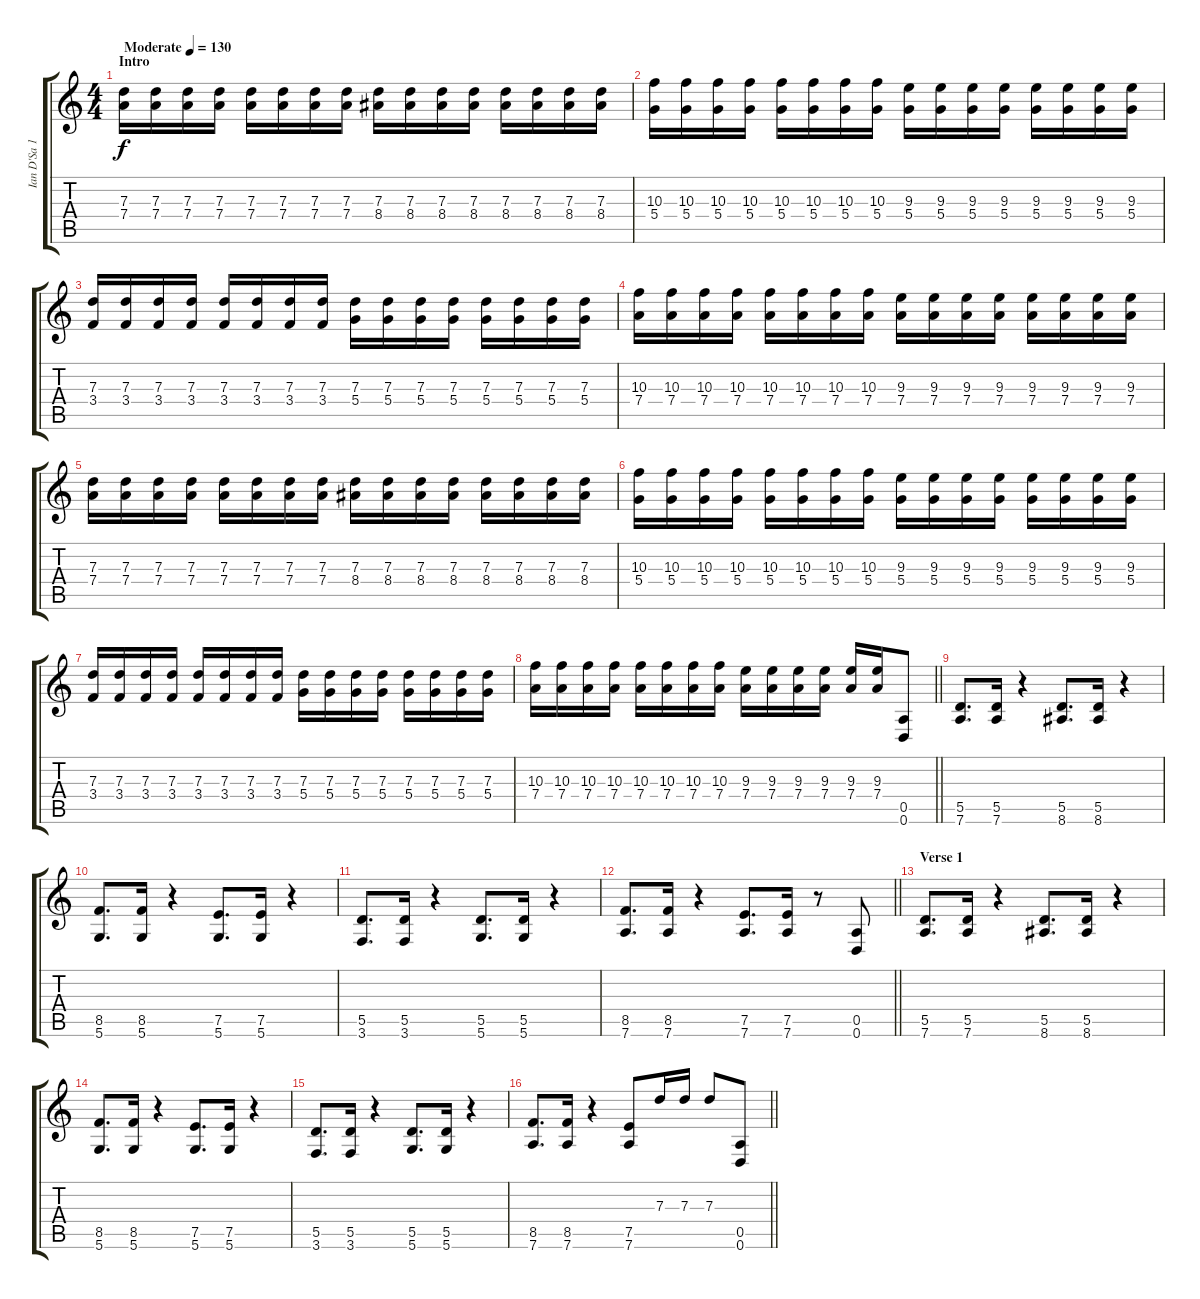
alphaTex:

\track ("Ian D'Sa 1" "Ian D'Sa 1") {instrument overdrivenguitar}
\staff {score tabs}
\tuning (E4 B3 G3 D3 A2 D2) {hide}
\ts (4 4)
\section ("" "Intro")
\tempo (130 "Moderate")
\clef g2
\ks c
(7.3 7.4).16{dy f instrument overdrivenguitar} (7.3 7.4).16 (7.3 7.4).16 (7.3 7.4).16 (7.3 7.4).16 (7.3 7.4).16 (7.3 7.4).16 (7.3 7.4).16 (7.3 8.4).16 (7.3 8.4).16 (7.3 8.4).16 (7.3 8.4).16 (7.3 8.4).16 (7.3 8.4).16 (7.3 8.4).16 (7.3 8.4).16 |
(10.3 5.4).16 (10.3 5.4).16 (10.3 5.4).16 (10.3 5.4).16 (10.3 5.4).16 (10.3 5.4).16 (10.3 5.4).16 (10.3 5.4).16 (9.3 5.4).16 (9.3 5.4).16 (9.3 5.4).16 (9.3 5.4).16 (9.3 5.4).16 (9.3 5.4).16 (9.3 5.4).16 (9.3 5.4).16 |
(7.3 3.4).16 (7.3 3.4).16 (7.3 3.4).16 (7.3 3.4).16 (7.3 3.4).16 (7.3 3.4).16 (7.3 3.4).16 (7.3 3.4).16 (7.3 5.4).16 (7.3 5.4).16 (7.3 5.4).16 (7.3 5.4).16 (7.3 5.4).16 (7.3 5.4).16 (7.3 5.4).16 (7.3 5.4).16 |
(10.3 7.4).16 (10.3 7.4).16 (10.3 7.4).16 (10.3 7.4).16 (10.3 7.4).16 (10.3 7.4).16 (10.3 7.4).16 (10.3 7.4).16 (9.3 7.4).16 (9.3 7.4).16 (9.3 7.4).16 (9.3 7.4).16 (9.3 7.4).16 (9.3 7.4).16 (9.3 7.4).16 (9.3 7.4).16 |
(7.3 7.4).16 (7.3 7.4).16 (7.3 7.4).16 (7.3 7.4).16 (7.3 7.4).16 (7.3 7.4).16 (7.3 7.4).16 (7.3 7.4).16 (7.3 8.4).16 (7.3 8.4).16 (7.3 8.4).16 (7.3 8.4).16 (7.3 8.4).16 (7.3 8.4).16 (7.3 8.4).16 (7.3 8.4).16 |
(10.3 5.4).16 (10.3 5.4).16 (10.3 5.4).16 (10.3 5.4).16 (10.3 5.4).16 (10.3 5.4).16 (10.3 5.4).16 (10.3 5.4).16 (9.3 5.4).16 (9.3 5.4).16 (9.3 5.4).16 (9.3 5.4).16 (9.3 5.4).16 (9.3 5.4).16 (9.3 5.4).16 (9.3 5.4).16 |
(7.3 3.4).16 (7.3 3.4).16 (7.3 3.4).16 (7.3 3.4).16 (7.3 3.4).16 (7.3 3.4).16 (7.3 3.4).16 (7.3 3.4).16 (7.3 5.4).16 (7.3 5.4).16 (7.3 5.4).16 (7.3 5.4).16 (7.3 5.4).16 (7.3 5.4).16 (7.3 5.4).16 (7.3 5.4).16 |
\barLineRight lightlight
(10.3 7.4).16 (10.3 7.4).16 (10.3 7.4).16 (10.3 7.4).16 (10.3 7.4).16 (10.3 7.4).16 (10.3 7.4).16 (10.3 7.4).16 (9.3 7.4).16 (9.3 7.4).16 (9.3 7.4).16 (9.3 7.4).16 (9.3 7.4).16 (9.3 7.4).16 (0.5 0.6).8 |
\section ("" "")
(5.5 7.6).8{d} (5.5 7.6).16 r.4 (5.5 8.6).8{d} (5.5 8.6).16 r.4 |
(8.5 5.6).8{d} (8.5 5.6).16 r.4 (7.5 5.6).8{d} (7.5 5.6).16 r.4 |
(5.5 3.6).8{d} (5.5 3.6).16 r.4 (5.5 5.6).8{d} (5.5 5.6).16 r.4 |
\barLineRight lightlight
(8.5 7.6).8{d} (8.5 7.6).16 r.4 (7.5 7.6).8{d} (7.5 7.6).16 r.8 (0.5 0.6).8 |
\section ("" "Verse 1")
(5.5 7.6).8{d} (5.5 7.6).16 r.4 (5.5 8.6).8{d} (5.5 8.6).16 r.4 |
(8.5 5.6).8{d} (8.5 5.6).16 r.4 (7.5 5.6).8{d} (7.5 5.6).16 r.4 |
(5.5 3.6).8{d} (5.5 3.6).16 r.4 (5.5 5.6).8{d} (5.5 5.6).16 r.4 |
\barLineRight lightlight
(8.5 7.6).8{d} (8.5 7.6).16 r.4 (7.5 7.6).8 7.3.16 7.3.16 7.3.8 (0.5 0.6).8
